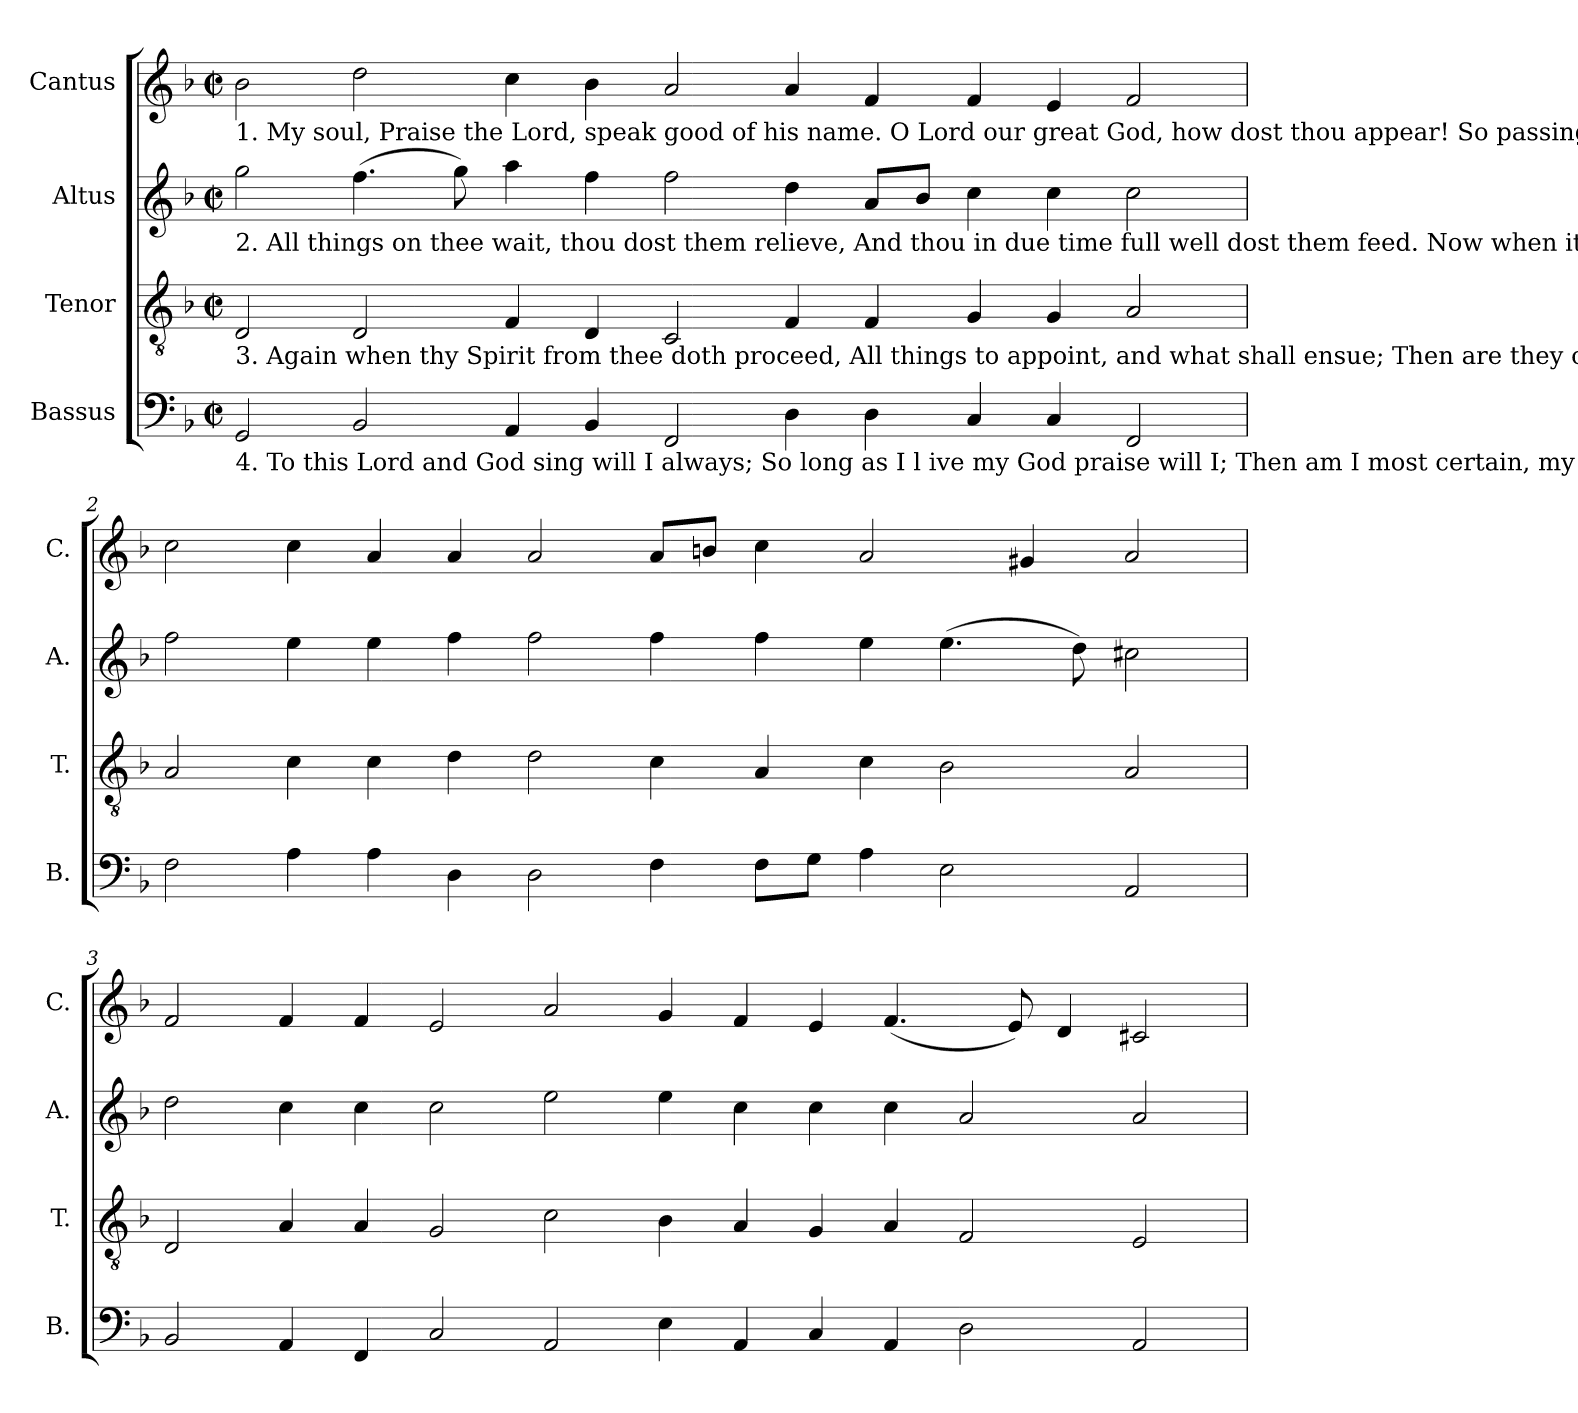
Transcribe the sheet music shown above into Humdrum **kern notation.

**kern	**kern	**kern	**kern
*part4	*part3	*part2	*part1
*staff4	*staff3	*staff2	*staff1
*I"Bassus	*I"Tenor	*I"Altus	*I"Cantus
*I'B.	*I'T.	*I'A.	*I'C.
*clefF4	*clefGv2	*clefG2	*clefG2
*k[b-]	*k[b-]	*k[b-]	*k[b-]
*M2/2	*M2/2	*M2/2	*M2/2
*met(c|)	*met(c|)	*met(c|)	*met(c|)
=1	=1	=1	=1
!	!	!	!LO:TX:b:t=1. My soul, Praise the Lord, speak good of his name. O Lord our great God, how dost thou appear!  So passing in glory, that great is   thy  fame,
!	!	!LO:TX:b:t=2. All things on thee wait, thou dost them relieve, And thou in due time full well dost them feed. Now when it doth please thee the same for to give,	!
!	!LO:TX:b:t=3. Again when thy Spirit from thee doth proceed, All things to appoint,  and what  shall  ensue;  Then are they created as thou hast decreed,	!	!
!LO:TX:b:t=4. To this Lord and God sing will I always;  So  long   as   I   l ive   my  God  praise will  I;  Then am I most certain, my words shall him please,	!	!	!
2GG/	2D/	2gg\	2b-\
2BB-/	2D/	(4.ff\	2dd\
.	.	8gg\)	.
4AA/	4F/	4aa\	4cc\
4BB-/	4D/	4ff\	4b-\
2FF/	2C/	2ff\	2a/
4D\	4F/	4dd\	4a/
4D\	4F/	8a/L	4f/
.	.	8b-/J	.
4C/	4G/	4cc\	4f/
4C/	4G/	4cc\	4e/
2FF/	2A/	2cc\	2f/
=2	=2	=2	=2
2F\	2A/	2ff\	2cc\
4A\	4c\	4ee\	4cc\
4A\	4c\	4ee\	4a/
4D\	4d\	4ff\	4a/
2D\	2d\	2ff\	2a/
4F\	4c\	4ff\	8a/L
.	.	.	8bn/J
8F\L	4A/	4ff\	4cc\
8G\J	.	.	.
4A\	4c\	4ee\	2a/
2E\	2B-\	(4.ee\	.
.	.	.	4g#X/
.	.	8dd\)	.
2AA/	2A/	2cc#X\	2a/
=3	=3	=3	=3
2BB-/	2D/	2dd\	2f/
4AA/	4A/	4cc\	4f/
4FF/	4A/	4cc\	4f/
2C/	2G/	2cc\	2e/
2AA/	2c\	2ee\	2a/
4E\	4B-\	4ee\	4g/
4AA/	4A/	4cc\	4f/
4C/	4G/	4cc\	4e/
4AA/	4A/	4cc\	(4.f/
2D\	2F/	2a/	.
.	.	.	8e/)
.	.	.	4d/
2AA/	2E/	2a/	2c#X/
=	=	=	=
*-	*-	*-	*-
